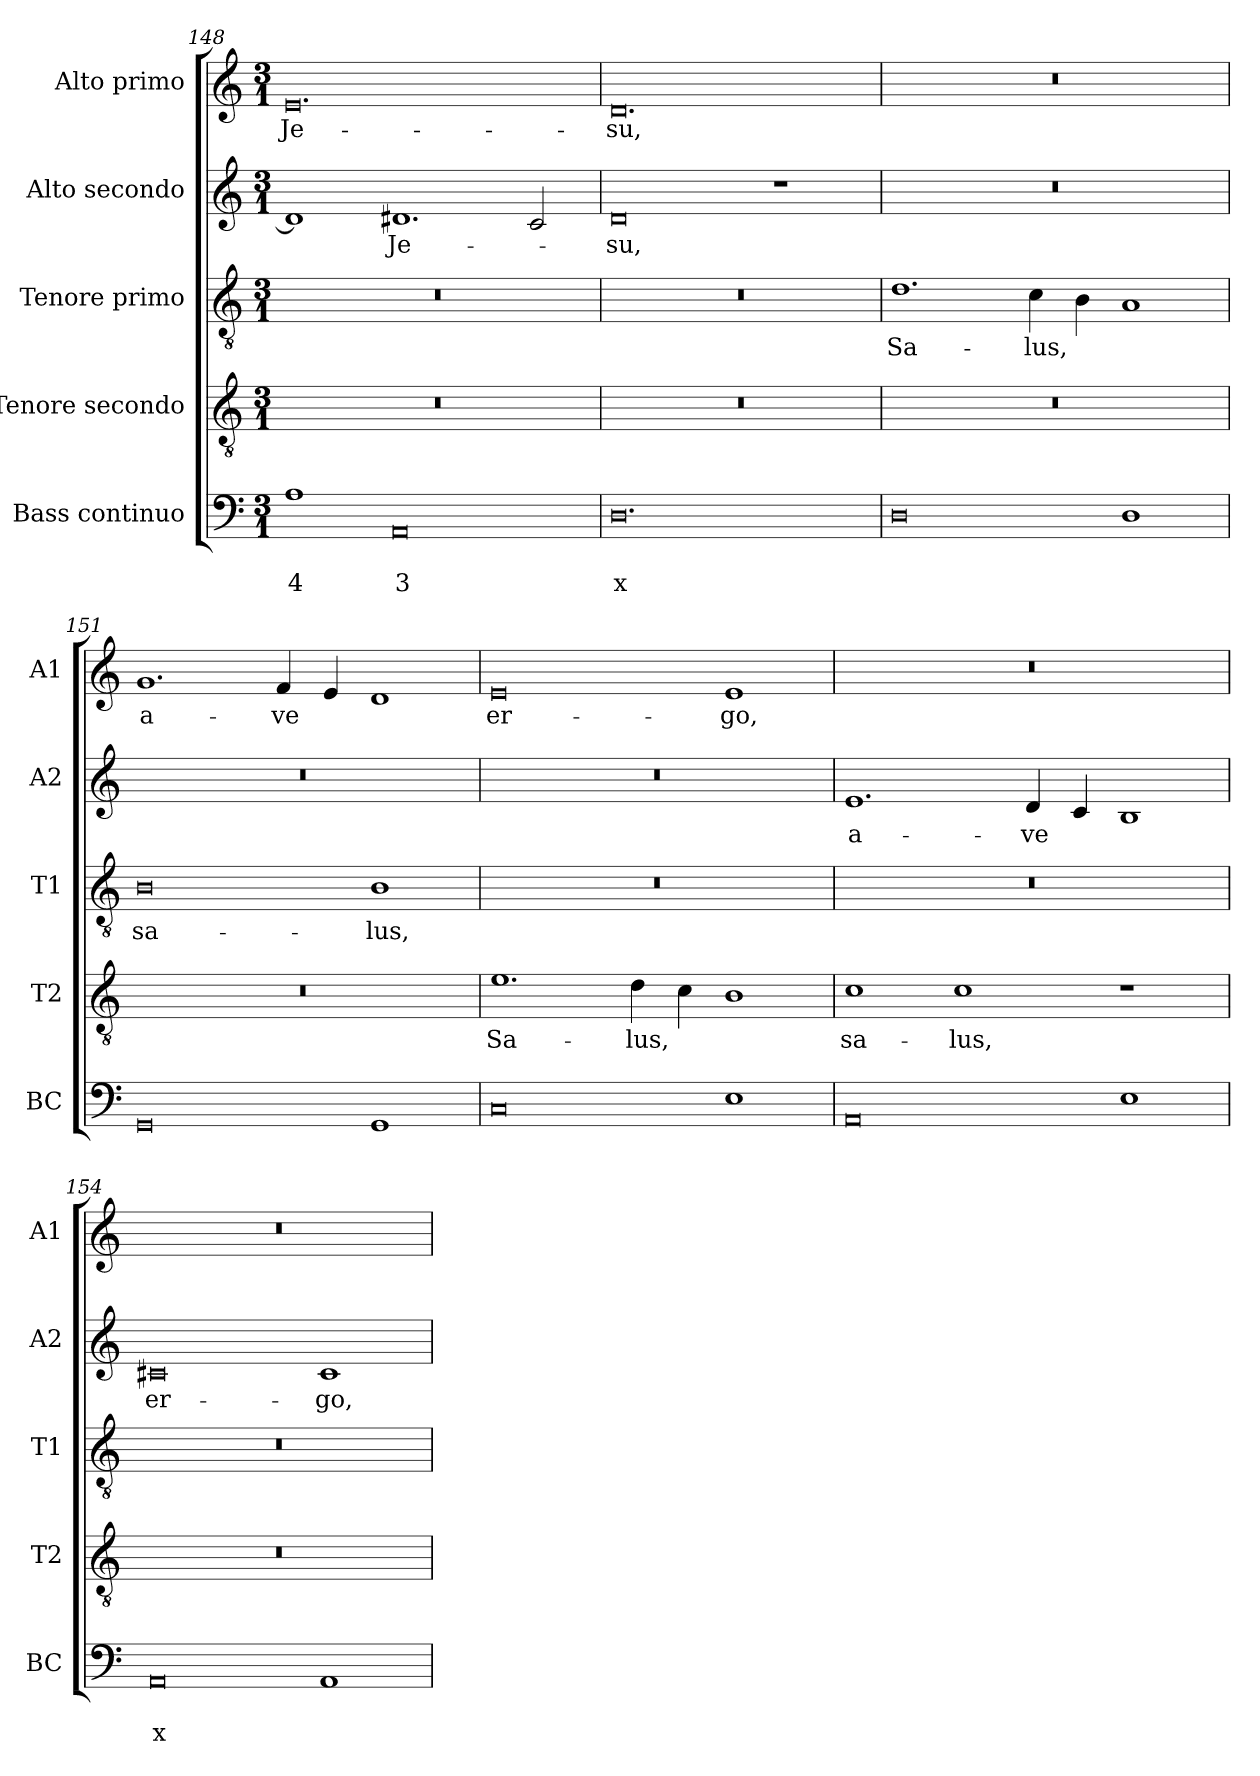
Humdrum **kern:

**kern	**text	**text	**kern	**text	**kern	**text	**kern	**text	**kern	**text
*part5	*part5	*part5	*part4	*part4	*part3	*part3	*part2	*part2	*part1	*part1
*staff5	*staff5	*staff5	*staff4	*staff4	*staff3	*staff3	*staff2	*staff2	*staff1	*staff1
*I"Bass continuo	*	*	*I"Tenore secondo	*	*I"Tenore primo	*	*I"Alto secondo	*	*I"Alto primo	*
*I'BC	*	*	*I'T2	*	*I'T1	*	*I'A2	*	*I'A1	*
*clefF4	*	*	*clefGv2	*	*clefGv2	*	*clefG2	*	*clefG2	*
*k[]	*	*	*k[]	*	*k[]	*	*k[]	*	*k[]	*
*C:	*	*	*C:	*	*C:	*	*C:	*	*C:	*
*M3/1	*	*	*M3/1	*	*M3/1	*	*M3/1	*	*M3/1	*
=148	=148	=148	=148	=148	=148	=148	=148	=148	=148	=148
!	!	!LO:LY:b	!	!	!	!	!	!	!	!
!	!	!	!	!	!	!	!	!	!	!LO:LY:b
1A	.	4	0.r	.	0.r	.	1d]	.	0.e	Je-
!	!	!LO:LY:b	!	!	!	!	!	!	!	!
!	!	!	!	!	!	!	!	!LO:LY:b	!	!
0AA	.	3	.	.	.	.	1.d#X	Je-	.	.
.	.	.	.	.	.	.	2c/	.	.	.
=149	=149	=149	=149	=149	=149	=149	=149	=149	=149	=149
!	!	!LO:LY:b	!	!	!	!	!	!	!	!
!	!	!	!	!	!	!	!	!LO:LY:b	!	!
!	!	!	!	!	!	!	!	!	!	!LO:LY:b
0.D	.	x	0.r	.	0.r	.	0d	-su,	0.d	-su,
.	.	.	.	.	.	.	1r	.	.	.
=150	=150	=150	=150	=150	=150	=150	=150	=150	=150	=150
!	!	!	!	!	!	!LO:LY:b	!	!	!	!
0D	.	.	0.r	.	1.d	Sa-	0.r	.	0.r	.
!	!	!	!	!	!	!LO:LY:b	!	!	!	!
.	.	.	.	.	4c\	-lus,	.	.	.	.
.	.	.	.	.	4B\	.	.	.	.	.
1D	.	.	.	.	1A	.	.	.	.	.
=151	=151	=151	=151	=151	=151	=151	=151	=151	=151	=151
!	!	!	!	!	!	!LO:LY:b	!	!	!	!
!	!	!	!	!	!	!	!	!	!	!LO:LY:b
0GG	.	.	0.r	.	0B	sa-	0.r	.	1.g	a-
!	!	!	!	!	!	!	!	!	!	!LO:LY:b
.	.	.	.	.	.	.	.	.	4f/	-ve
.	.	.	.	.	.	.	.	.	4e/	.
!	!	!	!	!	!	!LO:LY:b	!	!	!	!
1GG	.	.	.	.	1B	-lus,	.	.	1d	.
=152	=152	=152	=152	=152	=152	=152	=152	=152	=152	=152
!	!	!	!	!LO:LY:b	!	!	!	!	!	!
!	!	!	!	!	!	!	!	!	!	!LO:LY:b
0C	.	.	1.e	Sa-	0.r	.	0.r	.	0e	er-
!	!	!	!	!LO:LY:b	!	!	!	!	!	!
.	.	.	4d\	-lus,	.	.	.	.	.	.
.	.	.	4c\	.	.	.	.	.	.	.
!	!	!	!	!	!	!	!	!	!	!LO:LY:b
1E	.	.	1B	.	.	.	.	.	1e	-go,
=153	=153	=153	=153	=153	=153	=153	=153	=153	=153	=153
!	!	!	!	!LO:LY:b	!	!	!	!	!	!
!	!	!	!	!	!	!	!	!LO:LY:b	!	!
0AA	.	.	1c	sa-	0.r	.	1.e	a-	0.r	.
!	!	!	!	!LO:LY:b	!	!	!	!	!	!
.	.	.	1c	-lus,	.	.	.	.	.	.
!	!	!	!	!	!	!	!	!LO:LY:b	!	!
.	.	.	.	.	.	.	4d/	-ve	.	.
.	.	.	.	.	.	.	4c/	.	.	.
1E	.	.	1r	.	.	.	1B	.	.	.
=154	=154	=154	=154	=154	=154	=154	=154	=154	=154	=154
!	!	!LO:LY:b	!	!	!	!	!	!	!	!
!	!	!	!	!	!	!	!	!LO:LY:b	!	!
0AA	.	x	0.r	.	0.r	.	0c#X	er-	0.r	.
!	!	!	!	!	!	!	!	!LO:LY:b	!	!
1AA	.	.	.	.	.	.	1c#	-go,	.	.
=	=	=	=	=	=	=	=	=	=	=
*-	*-	*-	*-	*-	*-	*-	*-	*-	*-	*-
